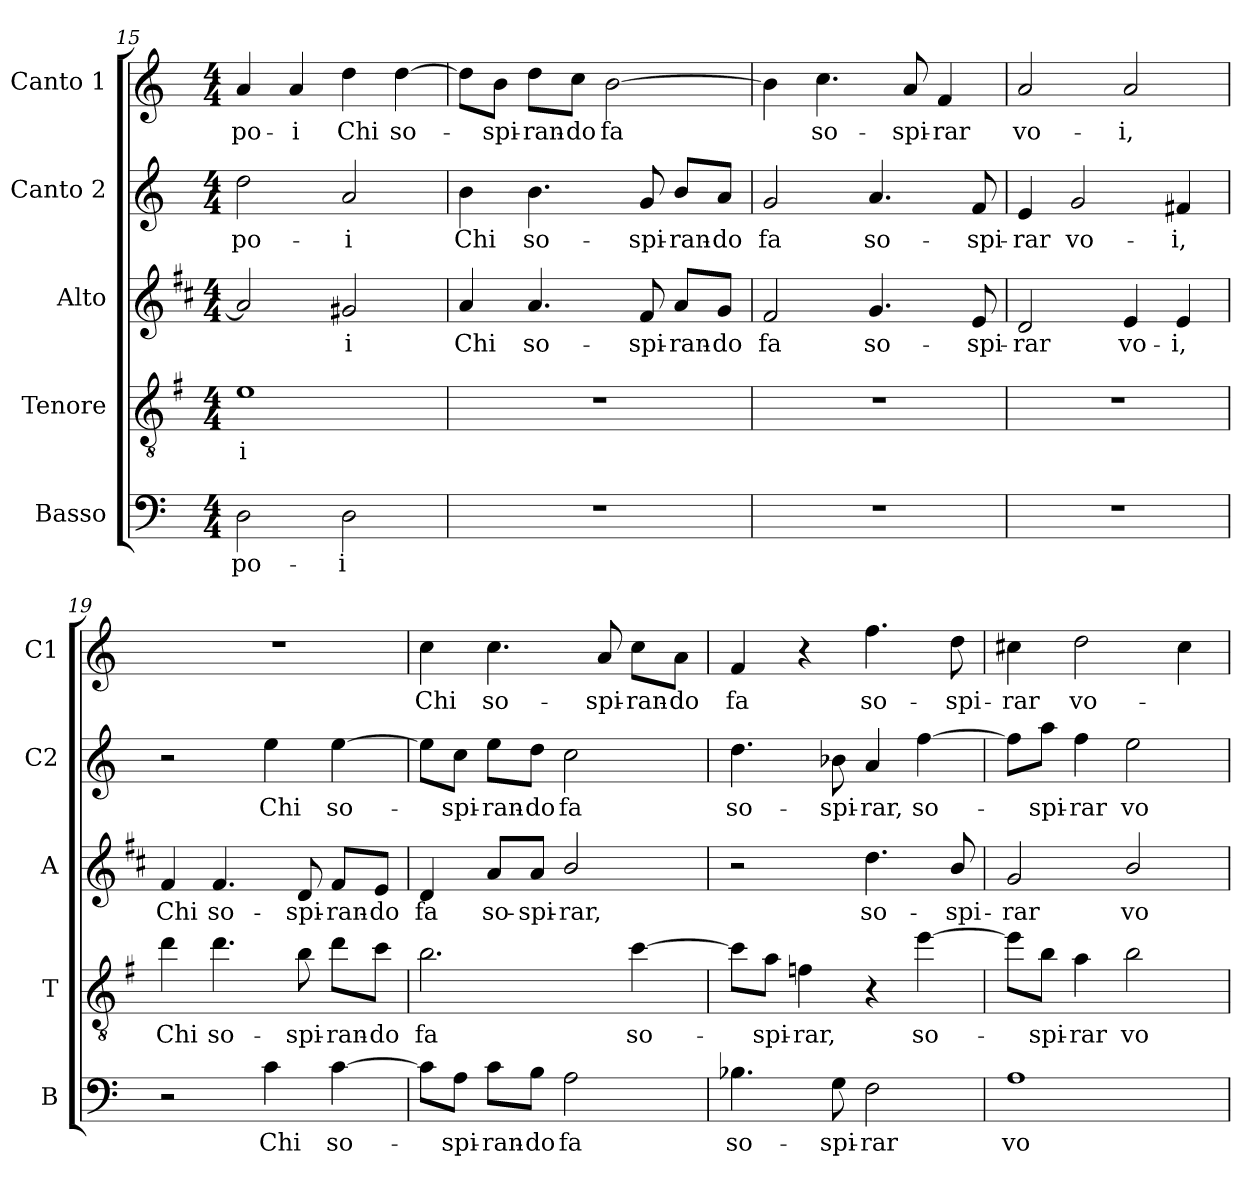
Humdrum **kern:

**kern	**text	**kern	**text	**kern	**text	**kern	**text	**kern	**text
*part5	*part5	*part4	*part4	*part3	*part3	*part2	*part2	*part1	*part1
*staff5	*staff5	*staff4	*staff4	*staff3	*staff3	*staff2	*staff2	*staff1	*staff1
*I"Basso	*	*I"Tenore	*	*I"Alto	*	*I"Canto 2	*	*I"Canto 1	*
*I'B	*	*I'T	*	*I'A	*	*I'C2	*	*I'C1	*
*clefF4	*	*clefGv2	*	*clefG2	*	*clefG2	*	*clefG2	*
*	*	*ITrd4c7	*	*ITrd1c2	*	*	*	*	*
*k[]	*	*k[]	*	*k[]	*	*k[]	*	*k[]	*
*C:	*	*C:	*	*C:	*	*C:	*	*C:	*
*M4/4	*	*M4/4	*	*M4/4	*	*M4/4	*	*M4/4	*
=15	=15	=15	=15	=15	=15	=15	=15	=15	=15
!	!LO:LY:b	!	!LO:LY:b	!	!	!	!LO:LY:b	!	!LO:LY:b
2D\	po-	1A	-i	2g/]	.	2dd\	po-	4a/	po-
!	!	!	!	!	!	!	!	!	!LO:LY:b
.	.	.	.	.	.	.	.	4a/	-i
!	!LO:LY:b	!	!	!	!LO:LY:b	!	!LO:LY:b	!	!LO:LY:b
2D\	-i	.	.	2f#X/	-i	2a/	-i	4dd\	Chi
!	!	!	!	!	!	!	!	!	!LO:LY:b
.	.	.	.	.	.	.	.	[4dd\	so-
=16	=16	=16	=16	=16	=16	=16	=16	=16	=16
!	!	!	!	!	!LO:LY:b	!	!LO:LY:b	!	!
1r	.	1r	.	4g/	Chi	4b\	Chi	8dd\L]	.
!	!	!	!	!	!	!	!	!	!LO:LY:b
.	.	.	.	.	.	.	.	8b\J	-spi-
!	!	!	!	!	!LO:LY:b	!	!LO:LY:b	!	!LO:LY:b
.	.	.	.	4.g/	so-	4.b\	so-	8dd\L	-ran-
!	!	!	!	!	!	!	!	!	!LO:LY:b
.	.	.	.	.	.	.	.	8cc\J	-do
!	!	!	!	!	!	!	!	!	!LO:LY:b
.	.	.	.	.	.	.	.	[2b\	fa
!	!	!	!	!	!LO:LY:b	!	!LO:LY:b	!	!
.	.	.	.	8e/	-spi-	8g/	-spi-	.	.
!	!	!	!	!	!LO:LY:b	!	!LO:LY:b	!	!
.	.	.	.	8g/L	-ran-	8b/L	-ran-	.	.
!	!	!	!	!	!LO:LY:b	!	!LO:LY:b	!	!
.	.	.	.	8f/J	-do	8a/J	-do	.	.
=17	=17	=17	=17	=17	=17	=17	=17	=17	=17
!	!	!	!	!	!LO:LY:b	!	!LO:LY:b	!	!
1r	.	1r	.	2e/	fa	2g/	fa	4b\]	.
!	!	!	!	!	!	!	!	!	!LO:LY:b
.	.	.	.	.	.	.	.	4.cc\	so-
!	!	!	!	!	!LO:LY:b	!	!LO:LY:b	!	!
.	.	.	.	4.f/	so-	4.a/	so-	.	.
!	!	!	!	!	!	!	!	!	!LO:LY:b
.	.	.	.	.	.	.	.	8a/	-spi-
!	!	!	!	!	!	!	!	!	!LO:LY:b
.	.	.	.	.	.	.	.	4f/	-rar
!	!	!	!	!	!LO:LY:b	!	!LO:LY:b	!	!
.	.	.	.	8d/	-spi-	8f/	-spi-	.	.
=18	=18	=18	=18	=18	=18	=18	=18	=18	=18
!	!	!	!	!	!LO:LY:b	!	!LO:LY:b	!	!LO:LY:b
1r	.	1r	.	2c/	-rar	4e/	-rar	2a/	vo-
!	!	!	!	!	!	!	!LO:LY:b	!	!
.	.	.	.	.	.	2g/	vo-	.	.
!	!	!	!	!	!LO:LY:b	!	!	!	!LO:LY:b
.	.	.	.	4d/	vo-	.	.	2a/	-i,
!	!	!	!	!	!LO:LY:b	!	!LO:LY:b	!	!
.	.	.	.	4d/	-i,	4f#X/	-i,	.	.
!!LO:LB:g=z
=19	=19	=19	=19	=19	=19	=19	=19	=19	=19
!	!	!	!LO:LY:b	!	!LO:LY:b	!	!	!	!
2r	.	4g\	Chi	4e/	Chi	2r	.	1r	.
!	!	!	!LO:LY:b	!	!LO:LY:b	!	!	!	!
.	.	4.g\	so-	4.e/	so-	.	.	.	.
!	!LO:LY:b	!	!	!	!	!	!LO:LY:b	!	!
4c\	Chi	.	.	.	.	4ee\	Chi	.	.
!	!	!	!LO:LY:b	!	!LO:LY:b	!	!	!	!
.	.	8e\	-spi-	8c/	-spi-	.	.	.	.
!	!LO:LY:b	!	!LO:LY:b	!	!LO:LY:b	!	!LO:LY:b	!	!
[4c\	so-	8g\L	-ran-	8e/L	-ran-	[4ee\	so-	.	.
!	!	!	!LO:LY:b	!	!LO:LY:b	!	!	!	!
.	.	8f\J	-do	8d/J	-do	.	.	.	.
=20	=20	=20	=20	=20	=20	=20	=20	=20	=20
!	!	!	!LO:LY:b	!	!LO:LY:b	!	!	!	!LO:LY:b
8c\L]	.	2.e\	fa	4c/	fa	8ee\L]	.	4cc\	Chi
!	!LO:LY:b	!	!	!	!	!	!LO:LY:b	!	!
8A\J	-spi-	.	.	.	.	8cc\J	-spi-	.	.
!	!LO:LY:b	!	!	!	!LO:LY:b	!	!LO:LY:b	!	!LO:LY:b
8c\L	-ran-	.	.	8g/L	so-	8ee\L	-ran-	4.cc\	so-
!	!LO:LY:b	!	!	!	!LO:LY:b	!	!LO:LY:b	!	!
8B\J	-do	.	.	8g/J	-spi-	8dd\J	-do	.	.
!	!LO:LY:b	!	!	!	!LO:LY:b	!	!LO:LY:b	!	!
2A\	fa	.	.	2a/	-rar,	2cc\	fa	.	.
!	!	!	!	!	!	!	!	!	!LO:LY:b
.	.	.	.	.	.	.	.	8a/	-spi-
!	!	!	!LO:LY:b	!	!	!	!	!	!LO:LY:b
.	.	[4f\	so-	.	.	.	.	8cc\L	-ran-
!	!	!	!	!	!	!	!	!	!LO:LY:b
.	.	.	.	.	.	.	.	8a\J	-do
=21	=21	=21	=21	=21	=21	=21	=21	=21	=21
!	!LO:LY:b	!	!	!	!	!	!LO:LY:b	!	!LO:LY:b
4.B-X\	so-	8f\L]	.	2r	.	4.dd\	so-	4f/	fa
!	!	!	!LO:LY:b	!	!	!	!	!	!
.	.	8d\J	-spi-	.	.	.	.	.	.
!	!	!	!LO:LY:b	!	!	!	!	!	!
.	.	4B-X\	-rar,	.	.	.	.	4r	.
!	!LO:LY:b	!	!	!	!	!	!LO:LY:b	!	!
8G\	-spi-	.	.	.	.	8b-X\	-spi-	.	.
!	!LO:LY:b	!	!	!	!LO:LY:b	!	!LO:LY:b	!	!LO:LY:b
2F\	-rar	4r	.	4.cc\	so-	4a/	-rar,	4.ff\	so-
!	!	!	!LO:LY:b	!	!	!	!LO:LY:b	!	!
.	.	[4a\	so-	.	.	[4ff\	so-	.	.
!	!	!	!	!	!LO:LY:b	!	!	!	!LO:LY:b
.	.	.	.	8a/	-spi-	.	.	8dd\	-spi-
=22	=22	=22	=22	=22	=22	=22	=22	=22	=22
!	!LO:LY:b	!	!	!	!LO:LY:b	!	!	!	!LO:LY:b
1A	vo-	8a\L]	.	2f/	-rar	8ff\L]	.	4cc#X\	-rar
!	!	!	!LO:LY:b	!	!	!	!LO:LY:b	!	!
.	.	8e\J	-spi-	.	.	8aa\J	-spi-	.	.
!	!	!	!LO:LY:b	!	!	!	!LO:LY:b	!	!LO:LY:b
.	.	4d\	-rar	.	.	4ff\	-rar	2dd\	vo-
!	!	!	!LO:LY:b	!	!LO:LY:b	!	!LO:LY:b	!	!
.	.	2e\	vo-	2a/	vo-	2ee\	vo-	.	.
.	.	.	.	.	.	.	.	4cc#\	.
=	=	=	=	=	=	=	=	=	=
*-	*-	*-	*-	*-	*-	*-	*-	*-	*-
